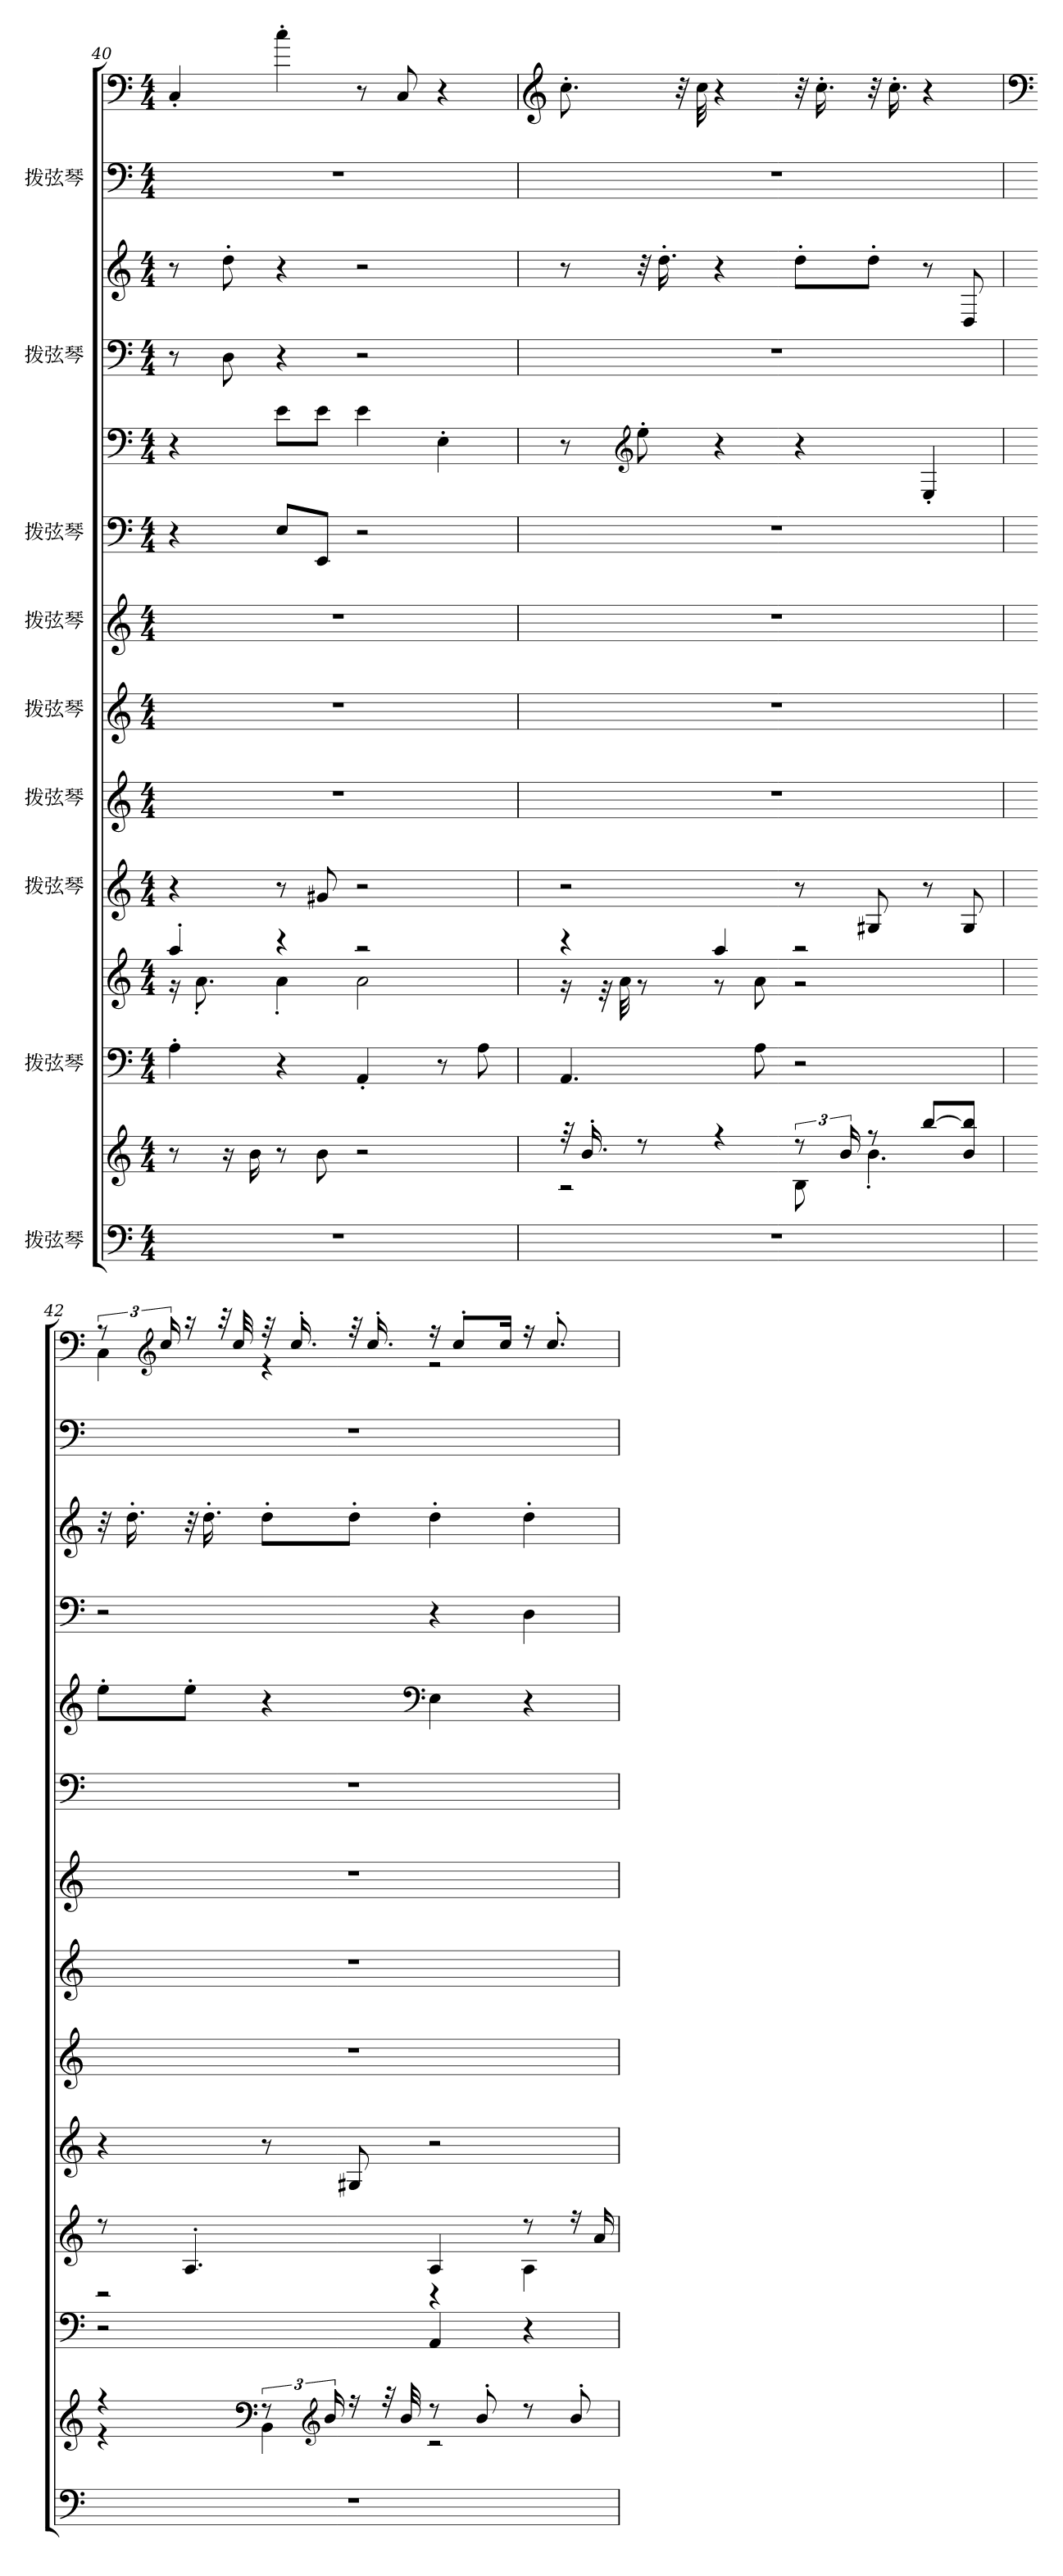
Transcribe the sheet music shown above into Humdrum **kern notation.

**kern	**kern	**kern	**kern	**kern	**kern	**kern	**kern	**kern	**kern	**kern	**kern	**kern	**kern
*part9	*part9	*part8	*part8	*part7	*part6	*part5	*part4	*part3	*part3	*part2	*part2	*part1	*part1
*staff14	*staff13	*staff12	*staff11	*staff10	*staff9	*staff8	*staff7	*staff6	*staff5	*staff4	*staff3	*staff2	*staff1
*I"拨弦琴	*	*I"拨弦琴	*	*I"拨弦琴	*I"拨弦琴	*I"拨弦琴	*I"拨弦琴	*I"拨弦琴	*	*I"拨弦琴	*	*I"拨弦琴	*
!!LO:PB:g=z
*clefF4	*clefG2	*clefF4	*clefG2	*clefG2	*clefG2	*clefG2	*clefG2	*clefF4	*clefF4	*clefF4	*clefG2	*clefF4	*clefF4
*k[]	*k[]	*k[]	*k[]	*k[]	*k[]	*k[]	*k[]	*k[]	*k[]	*k[]	*k[]	*k[]	*k[]
*M4/4	*M4/4	*M4/4	*M4/4	*M4/4	*M4/4	*M4/4	*M4/4	*M4/4	*M4/4	*M4/4	*M4/4	*M4/4	*M4/4
=40	=40	=40	=40	=40	=40	=40	=40	=40	=40	=40	=40	=40	=40
*	*	*	*^	*	*	*	*	*	*	*	*	*	*
1r	8r	4A'\	4aa'/	16r	4r	1r	1r	1r	4r	4r	8r	8r	1r	4C'/
.	.	.	.	8.a'\	.	.	.	.	.	.	.	.	.	.
.	16r	.	.	.	.	.	.	.	.	.	8D\	8dd'\	.	.
.	16b\	.	.	.	.	.	.	.	.	.	.	.	.	.
.	8r	4r	4r	4a'\	8r	.	.	.	8E/L	8e\L	4r	4r	.	4cc'\
.	8b\	.	.	.	8g#X/	.	.	.	8EE/J	8e\J	.	.	.	.
.	2r	4AA'/	2r	2a\	2r	.	.	.	2r	4e\	2r	2r	.	8r
.	.	.	.	.	.	.	.	.	.	.	.	.	.	8C/
.	.	8r	.	.	.	.	.	.	.	4E'\	.	.	.	4r
.	.	8A\	.	.	.	.	.	.	.	.	.	.	.	.
=41	=41	=41	=41	=41	=41	=41	=41	=41	=41	=41	=41	=41	=41	=41
*	*	*	*	*	*	*	*	*	*	*	*	*	*	*clefG2
*	*^	*	*	*	*	*	*	*	*	*	*	*	*	*
1r	32r	2r	4.AA/	4r	16r	2r	1r	1r	1r	1r	8r	1r	8r	1r	8.cc'\
.	16.b'/	.	.	.	.	.	.	.	.	.	.	.	.	.	.
.	.	.	.	.	32r	.	.	.	.	.	.	.	.	.	.
.	.	.	.	.	32a\	.	.	.	.	.	.	.	.	.	.
*	*	*	*	*	*	*	*	*	*	*	*clefG2	*	*	*	*
.	8r	.	.	.	8r	.	.	.	.	.	8ee'\	.	32r	.	.
.	.	.	.	.	.	.	.	.	.	.	.	.	16.dd'\	.	.
.	.	.	.	.	.	.	.	.	.	.	.	.	.	.	32r
.	.	.	.	.	.	.	.	.	.	.	.	.	.	.	32cc\
.	4r	.	.	4aa/	8r	.	.	.	.	.	4r	.	4r	.	4r
.	.	.	8A\	.	8a\	.	.	.	.	.	.	.	.	.	.
.	12r	8B\	2r	2r	2r	8r	.	.	.	.	4r	.	8dd'\L	.	32r
.	.	.	.	.	.	.	.	.	.	.	.	.	.	.	16.cc'\
.	24b/	.	.	.	.	.	.	.	.	.	.	.	.	.	.
.	8r	4.b'\	.	.	.	8G#X/	.	.	.	.	.	.	8dd'\J	.	32r
.	.	.	.	.	.	.	.	.	.	.	.	.	.	.	16.cc'\
.	[8bb/L	.	.	.	.	8r	.	.	.	.	4E'/	.	8r	.	4r
.	8b/ 8bb/]J	.	.	.	.	8G#/	.	.	.	.	.	.	8D/	.	.
!!LO:PB:g=z
=42	=42	=42	=42	=42	=42	=42	=42	=42	=42	=42	=42	=42	=42	=42	=42
*	*	*	*	*	*	*	*	*	*	*	*	*	*	*	*clefF4
*	*	*	*	*	*	*	*	*	*	*	*	*	*	*	*^
1r	4r	4r	2r	8r	2r	4r	1r	1r	1r	1r	8ee'\L	2r	32r	1r	12r	4C\
.	.	.	.	.	.	.	.	.	.	.	.	.	16.dd'\	.	.	.
*	*	*	*	*	*	*	*	*	*	*	*	*	*	*	*clefG2	*
.	.	.	.	.	.	.	.	.	.	.	.	.	.	.	24cc/	.
.	.	.	.	4.A'/	.	.	.	.	.	.	8ee'\J	.	32r	.	16r	.
.	.	.	.	.	.	.	.	.	.	.	.	.	16.dd'\	.	.	.
.	.	.	.	.	.	.	.	.	.	.	.	.	.	.	32r	.
.	.	.	.	.	.	.	.	.	.	.	.	.	.	.	32cc/	.
*	*clefF4	*	*	*	*	*	*	*	*	*	*	*	*	*	*	*
.	12r	4BB\	.	.	.	8r	.	.	.	.	4r	.	8dd'\L	.	32r	4r
.	.	.	.	.	.	.	.	.	.	.	.	.	.	.	16.cc'/	.
*	*clefG2	*	*	*	*	*	*	*	*	*	*	*	*	*	*	*
.	24b/	.	.	.	.	.	.	.	.	.	.	.	.	.	.	.
.	16r	.	.	.	.	8G#X/	.	.	.	.	.	.	8dd'\J	.	32r	.
.	.	.	.	.	.	.	.	.	.	.	.	.	.	.	16.cc'/	.
.	32r	.	.	.	.	.	.	.	.	.	.	.	.	.	.	.
.	32b/	.	.	.	.	.	.	.	.	.	.	.	.	.	.	.
*	*	*	*	*	*	*	*	*	*	*	*clefF4	*	*	*	*	*
.	8r	2r	4AA/	4A/	4r	2r	.	.	.	.	4E\	4r	4dd'\	.	16r	2r
.	.	.	.	.	.	.	.	.	.	.	.	.	.	.	8cc'/L	.
.	8b'/	.	.	.	.	.	.	.	.	.	.	.	.	.	.	.
.	.	.	.	.	.	.	.	.	.	.	.	.	.	.	16cc/Jk	.
.	8r	.	4r	8r	4A\	.	.	.	.	.	4r	4D\	4dd'\	.	16r	.
.	.	.	.	.	.	.	.	.	.	.	.	.	.	.	8.cc'/	.
.	8b'/	.	.	16r	.	.	.	.	.	.	.	.	.	.	.	.
.	.	.	.	16a/	.	.	.	.	.	.	.	.	.	.	.	.
*	*v	*v	*	*v	*v	*	*	*	*	*	*	*	*	*	*v	*v
=	=	=	=	=	=	=	=	=	=	=	=	=	=
*-	*-	*-	*-	*-	*-	*-	*-	*-	*-	*-	*-	*-	*-
